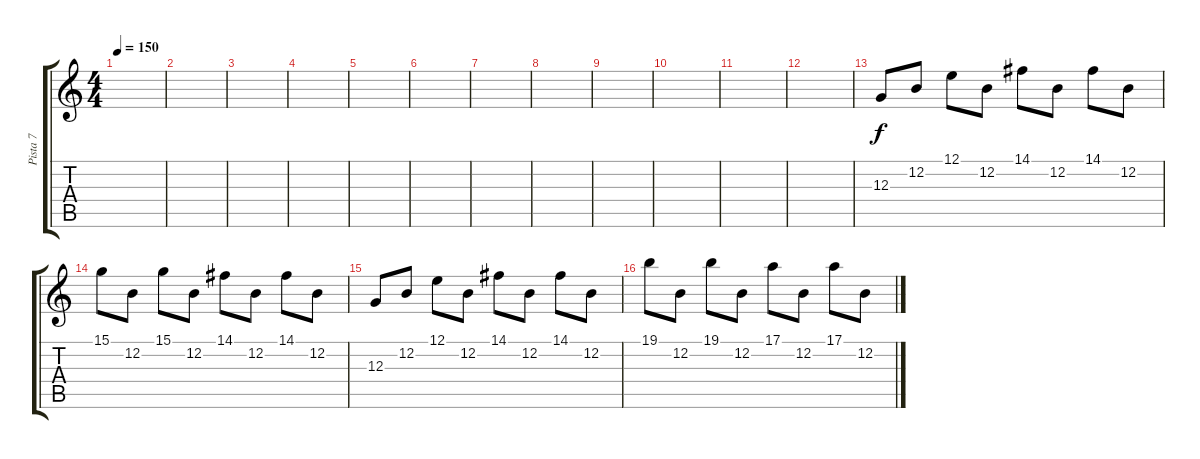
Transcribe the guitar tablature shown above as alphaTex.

\track ("Pista 7" "Pista 7") {instrument synthvoice}
\staff {score tabs}
\tuning (E4 B3 G3 D3 A2 E2) {hide}
\ts (4 4)
\tempo 150
\clef g2
\ks c
|
|
|
|
|
|
|
|
|
|
|
|
12.3.8 12.2.8 12.1.8 12.2.8 14.1.8 12.2.8 14.1.8 12.2.8 |
15.1.8 12.2.8 15.1.8 12.2.8 14.1.8 12.2.8 14.1.8 12.2.8 |
12.3.8 12.2.8 12.1.8 12.2.8 14.1.8 12.2.8 14.1.8 12.2.8 |
19.1.8 12.2.8 19.1.8 12.2.8 17.1.8 12.2.8 17.1.8 12.2.8
